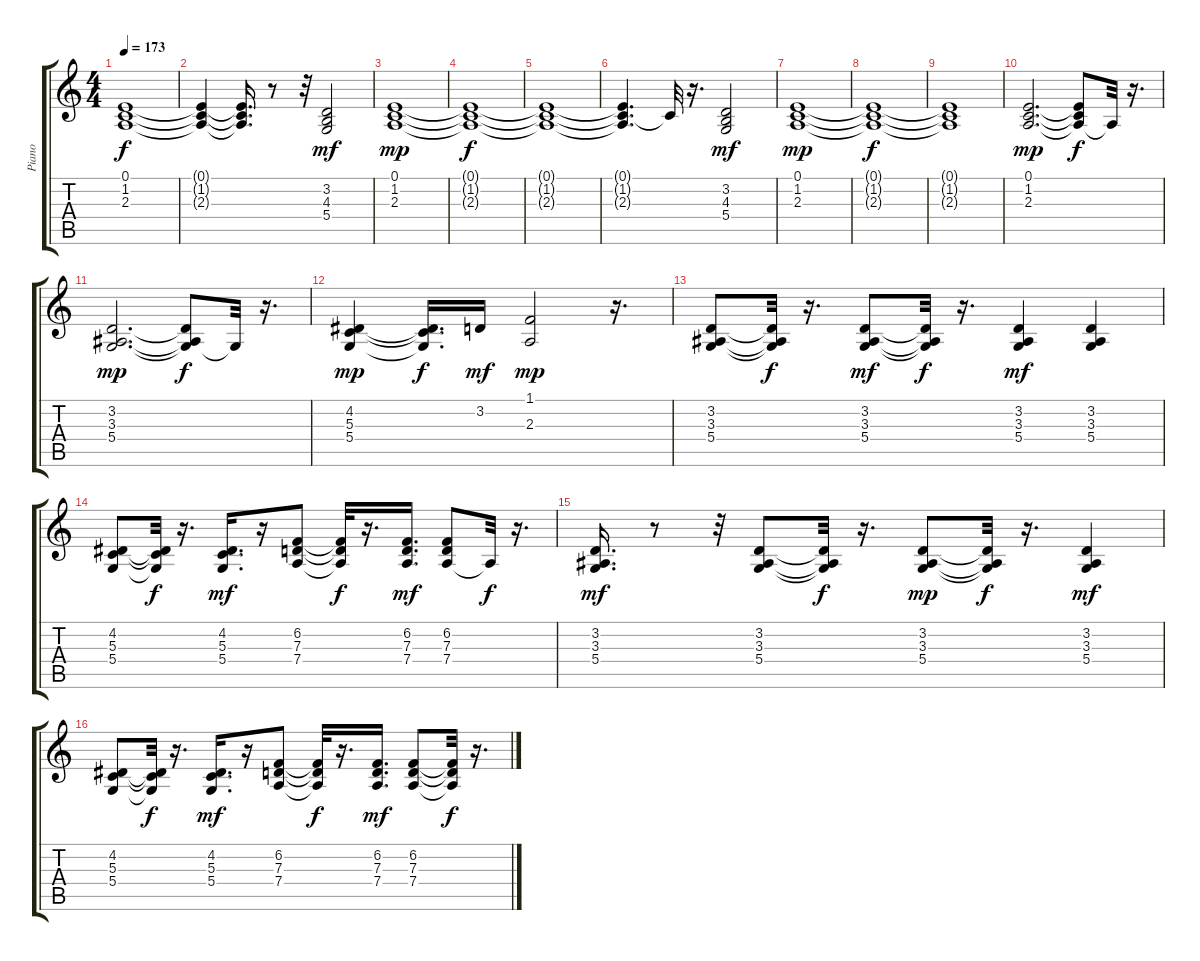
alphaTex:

\track ("Piano" "Piano") {instrument acousticgrandpiano}
\staff {score tabs}
\tuning (E4 B3 G3 D3 A2 E2) {hide}
\ts (4 4)
\tempo 173
\clef g2
\ks c
(0.1{t} 1.2{t} 2.3{t}).1{dy f} |
(0.1{t} 1.2{t} 2.3{t}).4 (0.1{t} 1.2{t} 2.3{t}).16{d} r.8 r.32 (3.2 4.3 5.4).2{dy mf} |
(0.1 1.2 2.3).1{dy mp} |
(0.1{t} 1.2{t} 2.3{t}).1{dy f} |
(0.1{t} 1.2{t} 2.3{t}).1 |
(0.1{t} 1.2{t} 2.3{t}).4{d} 1.2{t}.32 r.16{d} (3.2 4.3 5.4).2{dy mf} |
(0.1 1.2 2.3).1{dy mp} |
(0.1{t} 1.2{t} 2.3{t}).1{dy f} |
(0.1{t} 1.2{t} 2.3{t}).1 |
(0.1 1.2 2.3).2{d dy mp} (0.1{t} 1.2{t} 2.3{t}).8{dy f} 2.3{t}.32 r.16{d} |
(3.2 3.3 5.4).2{d dy mp} (3.2{t} 3.3{t} 5.4{t}).8{dy f} 5.4{t}.32 r.16{d} |
(4.2 5.3 5.4).4{dy mp} (4.2{t} 5.3{t} 5.4{t}).16{d dy f} 3.2.16{dy mf} (1.1 2.3).2{dy mp} r.16{d} |
(3.2 3.3 5.4).8 (3.2{t} 3.3{t} 5.4{t}).32{dy f} r.16{d} (3.2 3.3 5.4).8{dy mf} (3.2{t} 3.3{t} 5.4{t}).32{dy f} r.16{d} (3.2 3.3 5.4).4{dy mf} (3.2 3.3 5.4).4 |
(4.2 5.3 5.4).8 (4.2{t} 5.3{t} 5.4{t}).32{dy f} r.16{d} (4.2 5.3 5.4).16{d dy mf} r.16 (6.2 7.3 7.4).8 (6.2{t} 7.3{t} 7.4{t}).32{dy f} r.16{d} (6.2 7.3 7.4).16{d dy mf} (6.2 7.3 7.4).8 7.4{t}.32{dy f} r.16{d} |
(3.2 3.3 5.4).16{d dy mf} r.8 r.32 (3.2 3.3 5.4).8 (3.2{t} 3.3{t} 5.4{t}).32{dy f} r.16{d} (3.2 3.3 5.4).8{dy mp} (3.2{t} 3.3{t} 5.4{t}).32{dy f} r.16{d} (3.2 3.3 5.4).4{dy mf} |
(4.2 5.3 5.4).8 (4.2{t} 5.3{t} 5.4{t}).32{dy f} r.16{d} (4.2 5.3 5.4).16{d dy mf} r.16 (6.2 7.3 7.4).8 (6.2{t} 7.3{t} 7.4{t}).32{dy f} r.16{d} (6.2 7.3 7.4).16{d dy mf} (6.2 7.3 7.4).8 (6.2{t} 7.3{t} 7.4{t}).32{dy f} r.16{d}
